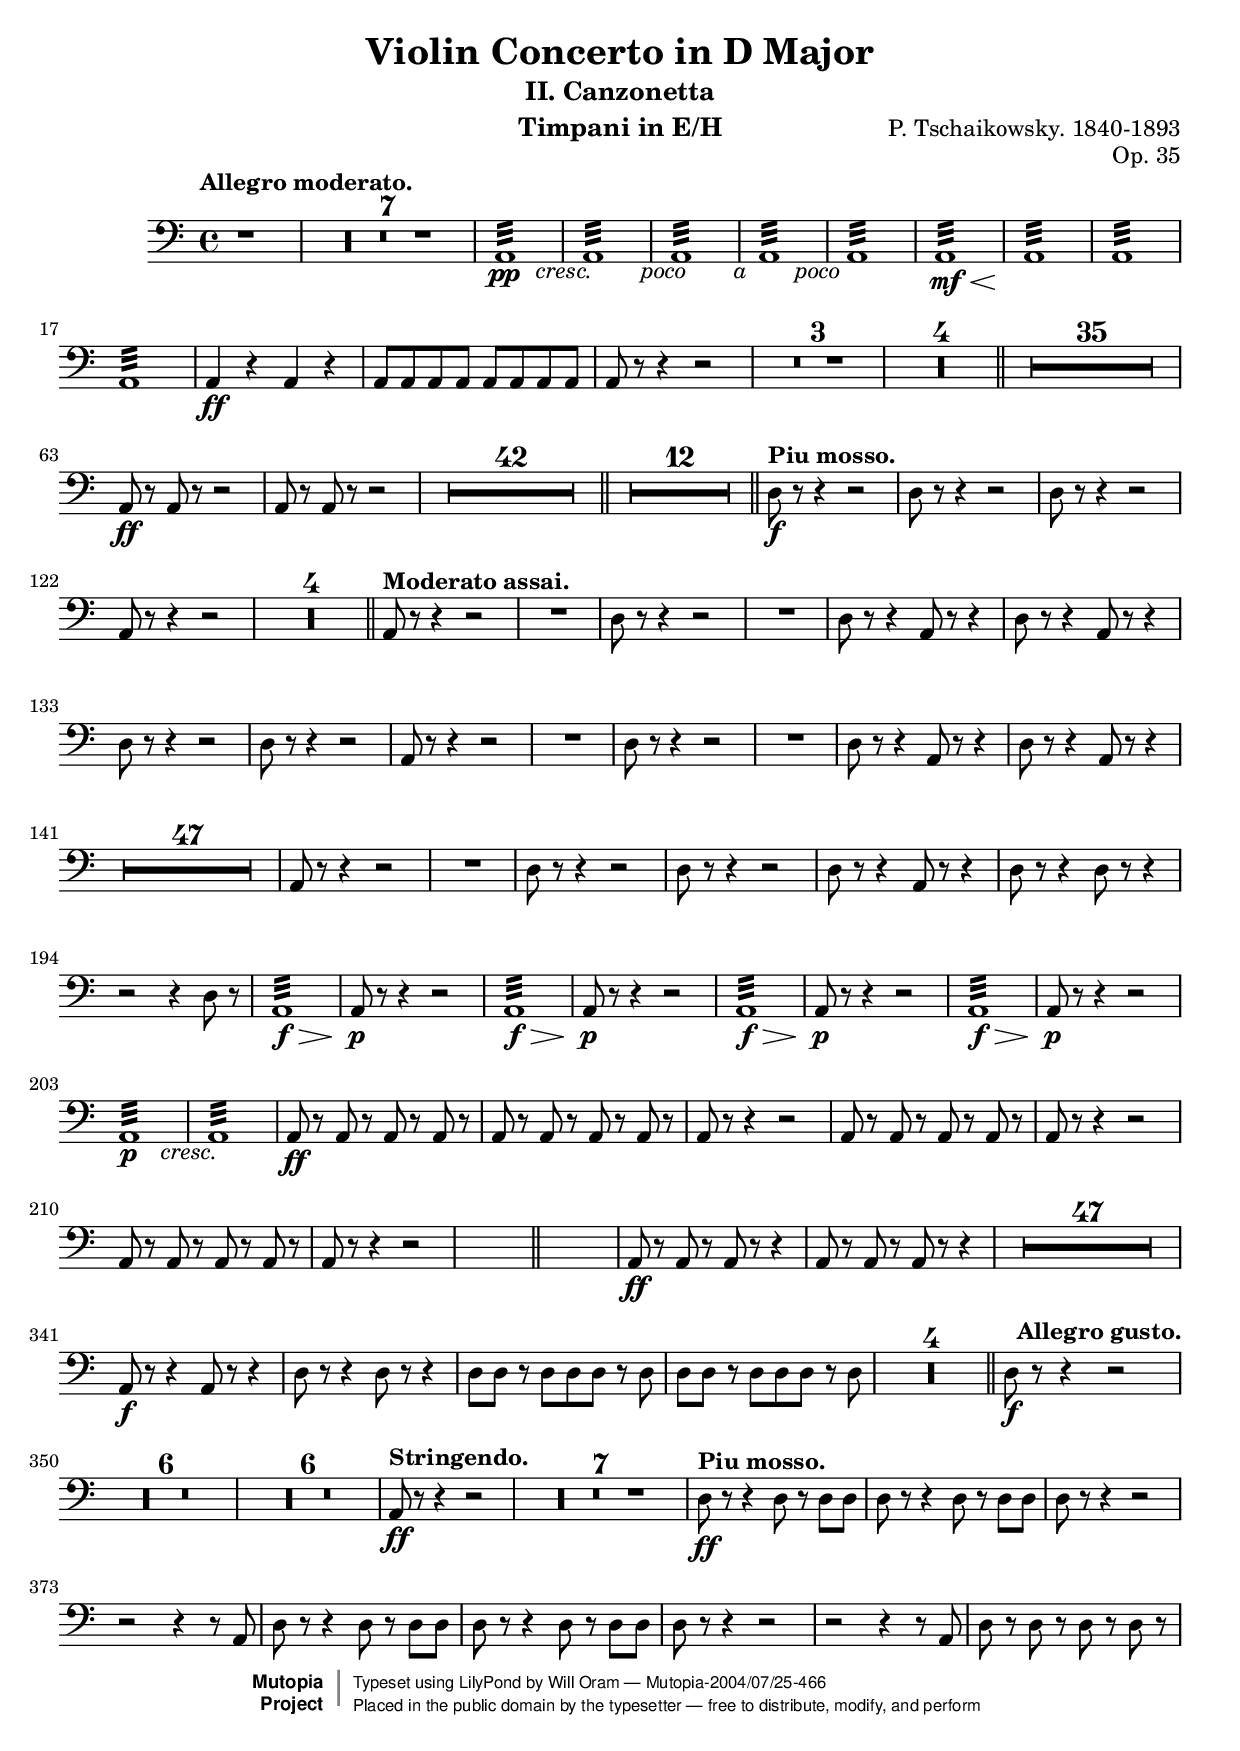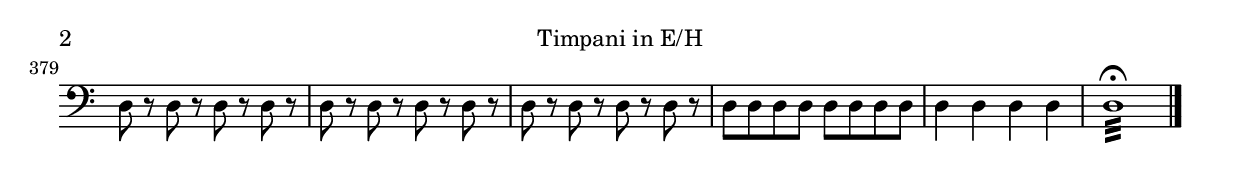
\version "2.18.0"
\include "english.ly"
\include "../defs.ily"
\include "global.ily"
\include "header.ily"

\version "2.18.2"

theTimpani =  \relative c {
	\clef "bass"
	\key c \major
	
	r1
	
	R1*7
	
	a1:32\pp_\markup { \translate #(cons 4 -1) \italic {cresc. poco a poco} }
	a1:
	a1:
	a1:
	a1:
	a1:\mf\<
	a1:\!
	a1:
	a1:
	a4\ff r a r
	a8[ a a a] a[ a a a]
	a8 r r4 r2
	
	R1*42
	
	a8\ff r a r r2
	a8 r a r r2
	
	R1*54
	
	d8\f r r4 r2
	d8 r r4 r2
	d8 r r4 r2
	a8 r r4 r2
	
	R1*4
	
	a8 r r4 r2
	R1
	d8 r r4 r2
	R1
	d8 r r4 a8 r r4
	d8 r r4 a8 r r4
	d8 r r4 r2
	d8 r r4 r2
	a8 r r4 r2
	R1
	d8 r r4 r2
	R1
	d8 r r4 a8 r r4
	d8 r r4 a8 r r4
	
	R1*47
	
	a8 r8 r4 r2
	R1
	d8 r r4 r2
	d8 r r4 r2
	d8 r r4 a8 r r4
	d8 r r4 d8 r r4
	r2 r4 d8  r
	a1:32\f\>
	a8\p\! r r4 r2
	a1:32\f\>
	a8\p\! r r4 r2
	a1:32\f\>
	a8\p\! r r4 r2
	a1:32\f\>
	a8\p\! r r4 r2
	a1:\p_\markup { \translate #(cons 4 -1) \italic cresc. }
	a1:
	a8\ff r a r a r a r
	a8 r a r a r a r
	a8 r r4 r2
	a8 r a r a r a r
	a8 r r4 r2
	a8 r a r a r a r
	a8 r r4 r2
	
	s1*46
	s1*34
	
	a8\ff r a r a r r4
	a8 r a r a r r4
	
	R1*47
	
	a8\f r r4 a8 r r4
	d8 r r4 d8 r r4
	d8[ d] r d[ d d] r d
	d[ d] r d[ d d] r d
	
	R1*4
	
	d8\f r r4 r2
	
	R1*12
	
	a8\ff r r4 r2
	
	R1*7
	
	d8\ff r r4 d8 r d[ d]
	d r r4 d8 r d[ d]
	d r r4 r2
	r2 r4 r8 a8
	d r r4 d8 r d[ d]
	d8 r r4 d8 r d[ d]
	d r r4 r2
	r2 r4 r8 a
	d8 r d r d r d r
	d8 r d r d r d r
	d8 r d r d r d r
	d8 r d r d r d r
	d[ d d d] d[ d d d]
	d4 d d d
	d1:32\fermata
}


\header {
	instrument = "Timpani in E/H"
}
	
\score {
	\context Staff ="timpani" <<
      	\barlines
      	\theTimpani >>
}
